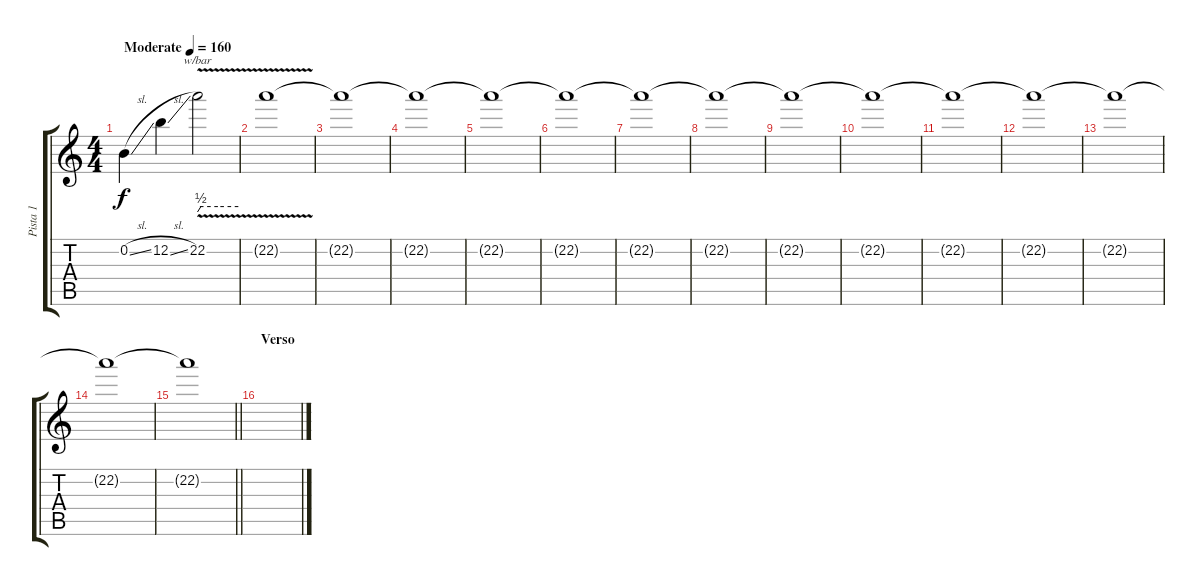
\track ("Pista 1" "Pista 1") {instrument overdrivenguitar}
\staff {score tabs}
\tuning (E4 B3 G3 D3 A2 E2) {hide}
\ts (4 4)
\tempo (160 "Moderate")
\clef g2
\ks c
0.2{sl}.4{dy f instrument overdrivenguitar} 12.2{sl}.4 22.2{v}.2{tbe (custom default 0 0 5 2 30 2 60 2)} |
22.2{t}.1 |
22.2{t}.1 |
22.2{t}.1 |
22.2{t}.1 |
22.2{t}.1 |
22.2{t}.1 |
22.2{t}.1 |
22.2{t}.1 |
22.2{t}.1 |
22.2{t}.1 |
22.2{t}.1 |
22.2{t}.1 |
22.2{t}.1 |
\barLineRight lightlight
22.2{t}.1 |
\section ("" "Verso")
